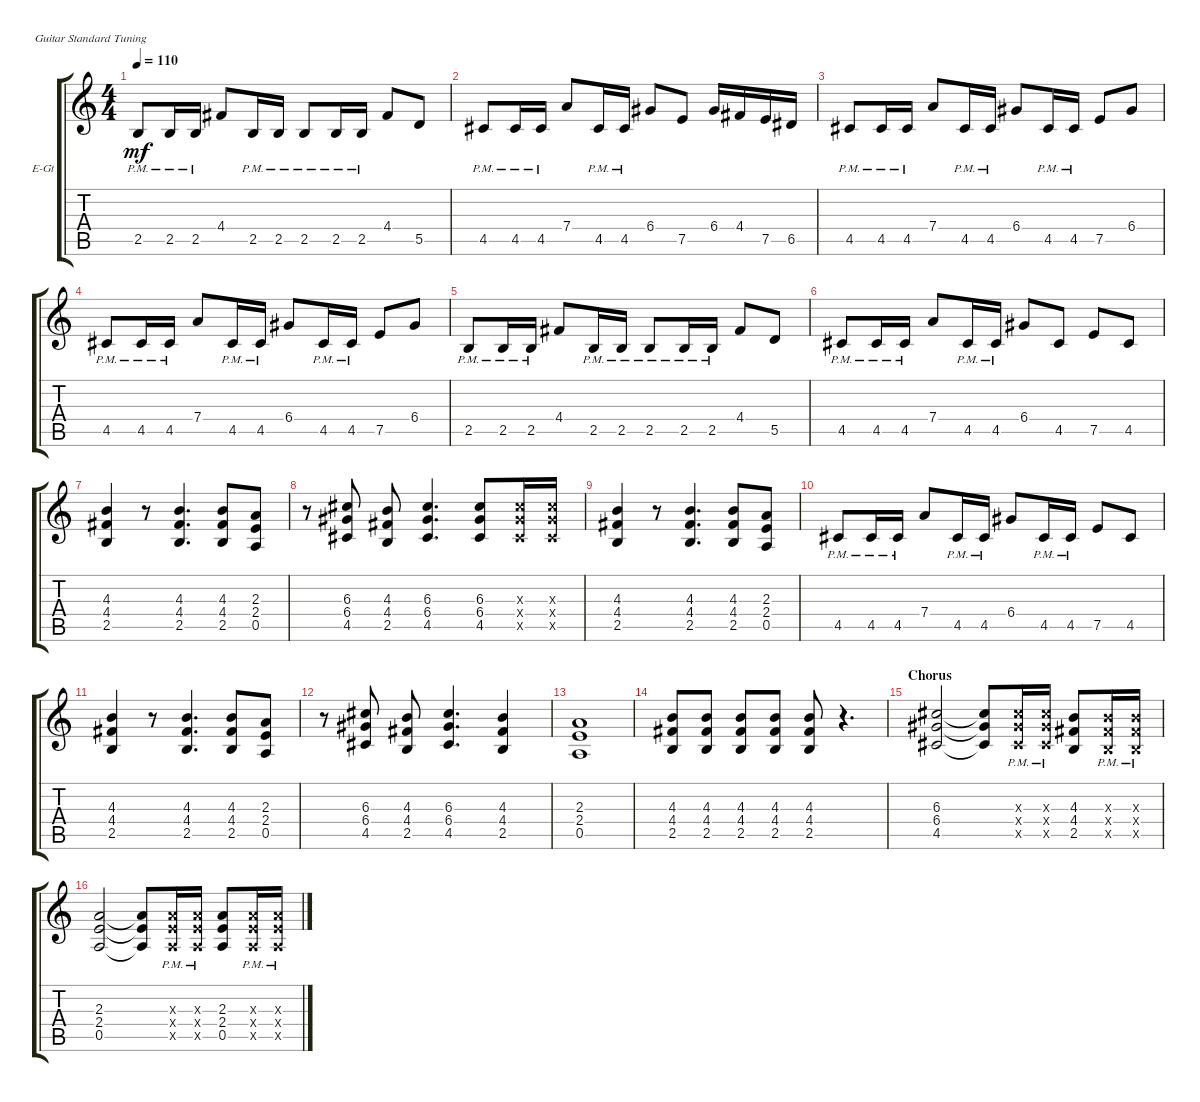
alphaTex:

\defaultSystemsLayout 4
\bracketExtendMode groupsimilarinstruments
\firstSystemTrackNameOrientation horizontal
\otherSystemsTrackNameOrientation horizontal
\track ("Electric Guitar" "E-Gt") {instrument distortionguitar}
\staff {score tabs}
\tuning (E4 B3 G3 D3 A2 E2)
\ts (4 4)
\tempo 110
\clef g2
\scale
0.333333
\ks c
2.5{pm}.8{dy mf} 2.5{pm}.16 2.5{pm}.16 4.4.8 2.5{pm}.16 2.5{pm}.16 2.5{pm}.8 2.5{pm}.16 2.5{pm}.16 4.4.8 5.5.8 |
\scale
0.333333 4.5{pm}.8 4.5{pm}.16 4.5{pm}.16 7.4.8 4.5{pm}.16 4.5{pm}.16 6.4.8 7.5.8 6.4.16 4.4.16 7.5.16 6.5.16 |
\scale
0.333333 4.5{pm}.8 4.5{pm}.16 4.5{pm}.16 7.4.8 4.5{pm}.16 4.5{pm}.16 6.4.8 4.5{pm}.16 4.5{pm}.16 7.5.8 6.4.8 |
\scale
0.333333 4.5{pm}.8 4.5{pm}.16 4.5{pm}.16 7.4.8 4.5{pm}.16 4.5{pm}.16 6.4.8 4.5{pm}.16 4.5{pm}.16 7.5.8 6.4.8 |
\scale
0.333333 2.5{pm}.8 2.5{pm}.16 2.5{pm}.16 4.4.8 2.5{pm}.16 2.5{pm}.16 2.5{pm}.8 2.5{pm}.16 2.5{pm}.16 4.4.8 5.5.8 |
4.5{pm}.8 4.5{pm}.16 4.5{pm}.16 7.4.8 4.5{pm}.16 4.5{pm}.16 6.4.8 4.5.8 7.5.8 4.5.8 |
(2.5 4.4 4.3).4 r.8 (2.5 4.4 4.3).4{d} (2.5 4.4 4.3).8 (0.5 2.4 2.3).8 |
r.8 (4.5 6.4 6.3).8 (2.5 4.3 4.4).8 (4.5 6.4 6.3).4{d} (4.5 6.3 6.4).8 (4.5{x} 6.3{x} 6.4{x}).16 (4.5{x} 6.4{x} 6.3{x}).16 |
(2.5 4.4 4.3).4 r.8 (2.5 4.4 4.3).4{d} (2.5 4.4 4.3).8 (0.5 2.4 2.3).8 |
4.5{pm}.8 4.5{pm}.16 4.5{pm}.16 7.4.8 4.5{pm}.16 4.5{pm}.16 6.4.8 4.5{pm}.16 4.5{pm}.16 7.5.8 4.5.8 |
(2.5 4.4 4.3).4 r.8 (2.5 4.4 4.3).4{d} (2.5 4.4 4.3).8 (0.5 2.4 2.3).8 |
r.8 (4.5 6.4 6.3).8 (2.5 4.3 4.4).8 (4.5 6.4 6.3).4{d} (2.5 4.3 4.4).4 |
(0.5 2.4 2.3).1 |
(2.5 4.4 4.3).8 (2.5 4.4 4.3).8 (2.5 4.4 4.3).8 (2.5 4.4 4.3).8 (2.5 4.4 4.3).8 r.4{d} |
\section ("" "Chorus")
(4.5 6.4 6.3).2 (4.5{t} 6.4{t} 6.3{t}).8 (4.5{pm x} 6.4{pm x} 6.3{pm x}).16 (4.5{pm x} 6.4{pm x} 6.3{pm x}).16 (2.5 4.4 4.3).8 (2.5{pm x} 4.4{pm x} 4.3{pm x}).16 (2.5{pm x} 4.4{pm x} 4.3{pm x}).16 |
(0.5 2.4 2.3).2 (0.5{t} 2.4{t} 2.3{t}).8 (0.5{pm x} 2.4{pm x} 2.3{pm x}).16 (0.5{pm x} 2.4{pm x} 2.3{pm x}).16 (0.5 2.4 2.3).8 (0.5{pm x} 2.4{pm x} 2.3{pm x}).16 (0.5{pm x} 2.4{pm x} 2.3{pm x}).16
